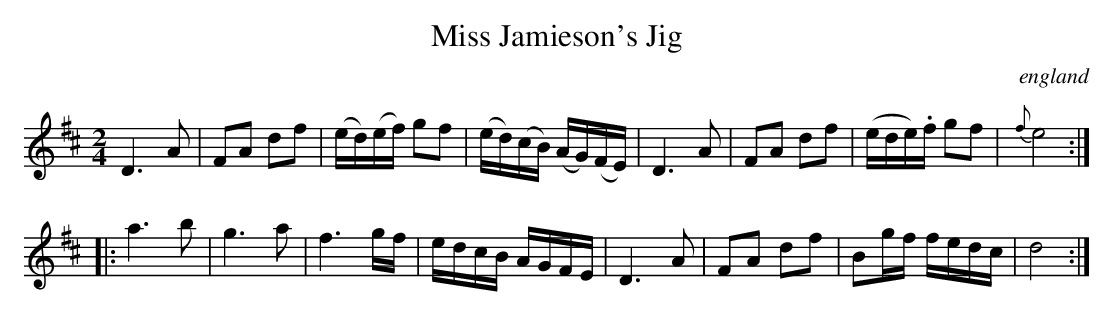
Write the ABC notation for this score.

X:1
T:Miss Jamieson's Jig
O:england
M:2/4
K:D
D6 A2| F2A2 d2f2| (ed)(ef) g2f2| (ed)(cB) (AG)(FE)|\
D6 A2| F2A2 d2f2| (ede).f g2f2| {f}e8 ::
a6 b2| g6 a2| f6 gf| edcB AGFE| \
D6 A2| F2A2 d2f2| B2gf fedc| d8:|
